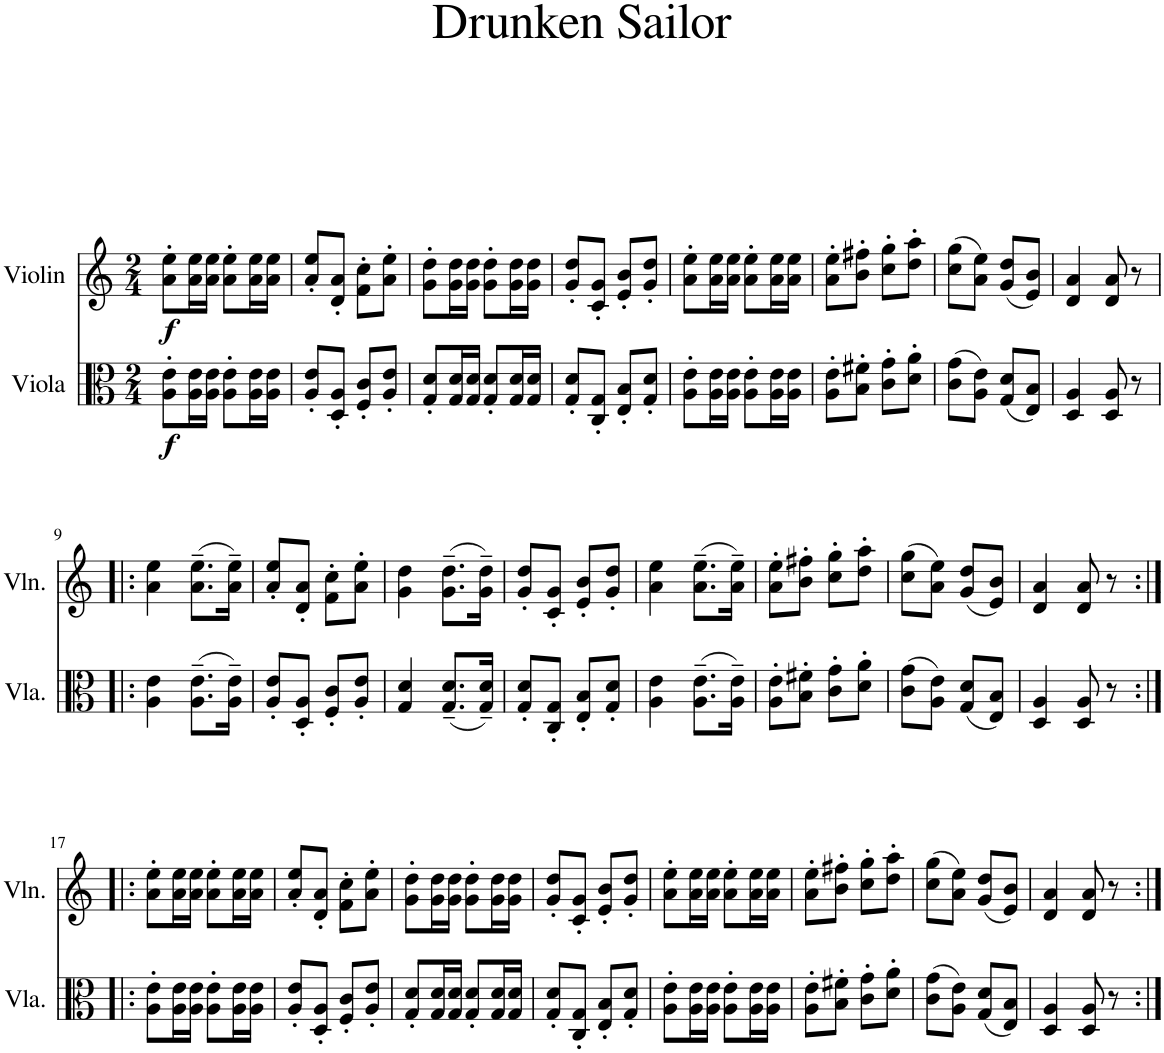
**kern	**dynam	**kern	**dynam
*part2	*part2	*part1	*part1
*staff2	*staff2	*staff1	*staff1
*I"Viola	*	*I"Violin	*
*I'Vla.	*	*I'Vln.	*
*clefC3	*	*clefG2	*
*k[]	*	*k[]	*
*M2/4	*	*M2/4	*
=1	=1	=1	=1
!	!LO:DY:b	!	!LO:DY:b
8A\' 8e\'L	f	8a\' 8ee\'L	f
16A\ 16e\L	.	16a\ 16ee\L	.
16A\ 16e\JJ	.	16a\ 16ee\JJ	.
8A\' 8e\'L	.	8a\' 8ee\'L	.
16A\ 16e\L	.	16a\ 16ee\L	.
16A\ 16e\JJ	.	16a\ 16ee\JJ	.
=2	=2	=2	=2
8A/' 8e/'L	.	8a/' 8ee/'L	.
8D/' 8A/'J	.	8d/' 8a/'J	.
8F/' 8c/'L	.	8f\' 8cc\'L	.
8A/' 8e/'J	.	8a\' 8ee\'J	.
=3	=3	=3	=3
8G/' 8d/'L	.	8g\' 8dd\'L	.
16G/ 16d/L	.	16g\ 16dd\L	.
16G/ 16d/JJ	.	16g\ 16dd\JJ	.
8G/' 8d/'L	.	8g\' 8dd\'L	.
16G/ 16d/L	.	16g\ 16dd\L	.
16G/ 16d/JJ	.	16g\ 16dd\JJ	.
=4	=4	=4	=4
8G/' 8d/'L	.	8g/' 8dd/'L	.
8C/' 8G/'J	.	8c/' 8g/'J	.
8E/' 8B/'L	.	8e/' 8b/'L	.
8G/' 8d/'J	.	8g/' 8dd/'J	.
=5	=5	=5	=5
8A\' 8e\'L	.	8a\' 8ee\'L	.
16A\ 16e\L	.	16a\ 16ee\L	.
16A\ 16e\JJ	.	16a\ 16ee\JJ	.
8A\' 8e\'L	.	8a\' 8ee\'L	.
16A\ 16e\L	.	16a\ 16ee\L	.
16A\ 16e\JJ	.	16a\ 16ee\JJ	.
=6	=6	=6	=6
8A\' 8e\'L	.	8a\' 8ee\'L	.
8B\' 8f#X\'J	.	8b\' 8ff#X\'J	.
8c\' 8g\'L	.	8cc\' 8gg\'L	.
8d\' 8a\'J	.	8dd\' 8aa\'J	.
=7	=7	=7	=7
(8c\ 8g\L	.	(8cc\ 8gg\L	.
8A\ 8e\J)	.	8a\ 8ee\J)	.
(8G/ 8d/L	.	(8g/ 8dd/L	.
8E/ 8B/J)	.	8e/ 8b/J)	.
=8	=8	=8	=8
4D/ 4A/	.	4d/ 4a/	.
8D/ 8A/	.	8d/ 8a/	.
8r	.	8r	.
!!LO:LB:g=z
=9!|:	=9!|:	=9!|:	=9!|:
4A\ 4e\	.	4a\ 4ee\	.
(8.A\~ 8.e\~L	.	(8.a\~ 8.ee\~L	.
16A\~ 16e\~Jk)	.	16a\~ 16ee\~Jk)	.
=10	=10	=10	=10
8A/' 8e/'L	.	8a/' 8ee/'L	.
8D/' 8A/'J	.	8d/' 8a/'J	.
8F/' 8c/'L	.	8f\' 8cc\'L	.
8A/' 8e/'J	.	8a\' 8ee\'J	.
=11	=11	=11	=11
4G/ 4d/	.	4g\ 4dd\	.
(8.G/~ 8.d/~L	.	(8.g\~ 8.dd\~L	.
16G/~ 16d/~Jk)	.	16g\~ 16dd\~Jk)	.
=12	=12	=12	=12
8G/' 8d/'L	.	8g/' 8dd/'L	.
8C/' 8G/'J	.	8c/' 8g/'J	.
8E/' 8B/'L	.	8e/' 8b/'L	.
8G/' 8d/'J	.	8g/' 8dd/'J	.
=13	=13	=13	=13
4A\ 4e\	.	4a\ 4ee\	.
(8.A\~ 8.e\~L	.	(8.a\~ 8.ee\~L	.
16A\~ 16e\~Jk)	.	16a\~ 16ee\~Jk)	.
=14	=14	=14	=14
8A\' 8e\'L	.	8a\' 8ee\'L	.
8B\' 8f#X\'J	.	8b\' 8ff#X\'J	.
8c\' 8g\'L	.	8cc\' 8gg\'L	.
8d\' 8a\'J	.	8dd\' 8aa\'J	.
=15	=15	=15	=15
(8c\ 8g\L	.	(8cc\ 8gg\L	.
8A\ 8e\J)	.	8a\ 8ee\J)	.
(8G/ 8d/L	.	(8g/ 8dd/L	.
8E/ 8B/J)	.	8e/ 8b/J)	.
=16	=16	=16	=16
4D/ 4A/	.	4d/ 4a/	.
8D/ 8A/	.	8d/ 8a/	.
8r	.	8r	.
!!LO:LB:g=z
=17:|!|:	=17:|!|:	=17:|!|:	=17:|!|:
8A\' 8e\'L	.	8a\' 8ee\'L	.
16A\ 16e\L	.	16a\ 16ee\L	.
16A\ 16e\JJ	.	16a\ 16ee\JJ	.
8A\' 8e\'L	.	8a\' 8ee\'L	.
16A\ 16e\L	.	16a\ 16ee\L	.
16A\ 16e\JJ	.	16a\ 16ee\JJ	.
=18	=18	=18	=18
8A/' 8e/'L	.	8a/' 8ee/'L	.
8D/' 8A/'J	.	8d/' 8a/'J	.
8F/' 8c/'L	.	8f\' 8cc\'L	.
8A/' 8e/'J	.	8a\' 8ee\'J	.
=19	=19	=19	=19
8G/' 8d/'L	.	8g\' 8dd\'L	.
16G/ 16d/L	.	16g\ 16dd\L	.
16G/ 16d/JJ	.	16g\ 16dd\JJ	.
8G/' 8d/'L	.	8g\' 8dd\'L	.
16G/ 16d/L	.	16g\ 16dd\L	.
16G/ 16d/JJ	.	16g\ 16dd\JJ	.
=20	=20	=20	=20
8G/' 8d/'L	.	8g/' 8dd/'L	.
8C/' 8G/'J	.	8c/' 8g/'J	.
8E/' 8B/'L	.	8e/' 8b/'L	.
8G/' 8d/'J	.	8g/' 8dd/'J	.
=21	=21	=21	=21
8A\' 8e\'L	.	8a\' 8ee\'L	.
16A\ 16e\L	.	16a\ 16ee\L	.
16A\ 16e\JJ	.	16a\ 16ee\JJ	.
8A\' 8e\'L	.	8a\' 8ee\'L	.
16A\ 16e\L	.	16a\ 16ee\L	.
16A\ 16e\JJ	.	16a\ 16ee\JJ	.
=22	=22	=22	=22
8A\' 8e\'L	.	8a\' 8ee\'L	.
8B\' 8f#X\'J	.	8b\' 8ff#X\'J	.
8c\' 8g\'L	.	8cc\' 8gg\'L	.
8d\' 8a\'J	.	8dd\' 8aa\'J	.
=23	=23	=23	=23
(8c\ 8g\L	.	(8cc\ 8gg\L	.
8A\ 8e\J)	.	8a\ 8ee\J)	.
(8G/ 8d/L	.	(8g/ 8dd/L	.
8E/ 8B/J)	.	8e/ 8b/J)	.
=24	=24	=24	=24
4D/ 4A/	.	4d/ 4a/	.
8D/ 8A/	.	8d/ 8a/	.
8r	.	8r	.
=:|!	=:|!	=:|!	=:|!
*-	*-	*-	*-
